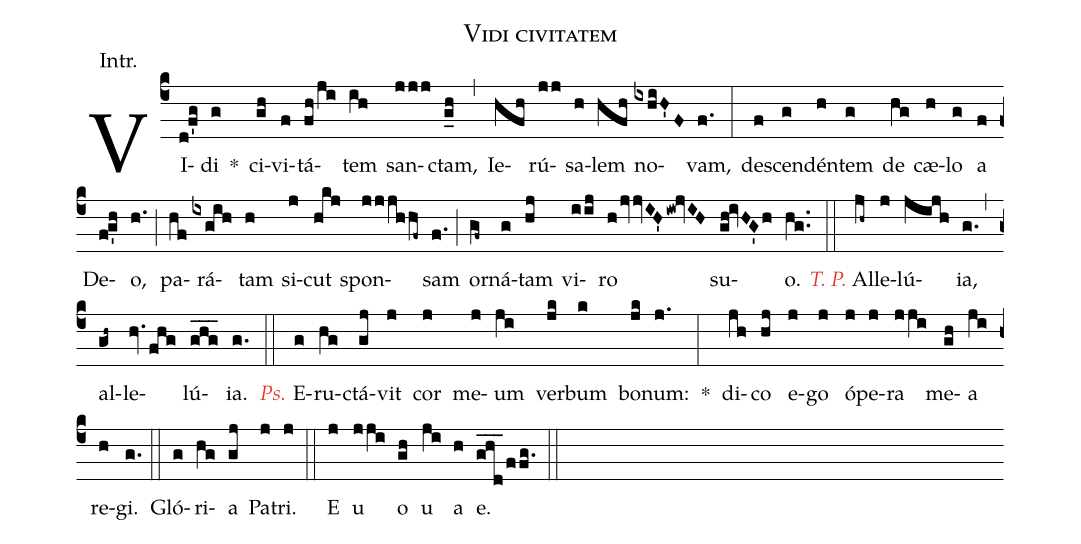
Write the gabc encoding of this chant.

name:Vidi civitatem;
annotation:Intr.;
mode:8;
office-part:Introit;
%%
(c4) VI(d!f'g)di(g) *()
ci(gh)vi(f)tá(fh/ji)tem(ih) san(jjj)ctam,(g_h) (,)
Ie(hfh)rú(jj)sa(h)lem(hfh) no(ixhiH'F)vam,(f.) (:)
de(f)scen(g)dén(h)tem(g) de(hg) cæ(h)lo(g) a(f) De(f!g'h)o,(h.) (;)
pa(hf)rá(ixgih)tam(h) si(j)cut(hkj) spon(jjjhhf~)sam(f.) (;)
or(gf~)ná(g)tam(hj) vi(iij)ro(h/jvvIH'/iw!jvIH) su(gh!ivHG'h)o.(hg..) (::)

<c><i>T. P.</i></c>
Al(jh~)le(j)lú(jijh)ia,(g.) (,)
al(gh~)le(hv./fhg)lú(ghg___)ia.(g.) (::)

<c><i>Ps.</i></c>
E(g)ru(hg)ctá(gj)vit(j) cor(j) me(j)um(ji) ver(jk)bum(k) bo(jk)num:(j.) *(:)
di(jh)co(hj) e(j)go(j) ó(j)pe(j)ra(jji) me(gh)a(ji) re(h)gi.(g.) (::)

Gló(g)ri(hg)a(gj) Pa(j)tri.(j) (::)
<eu>E(j) u(jji) o(gh) u(ji) a(h) e.</eu>(ghd___/ffg.) (::)
